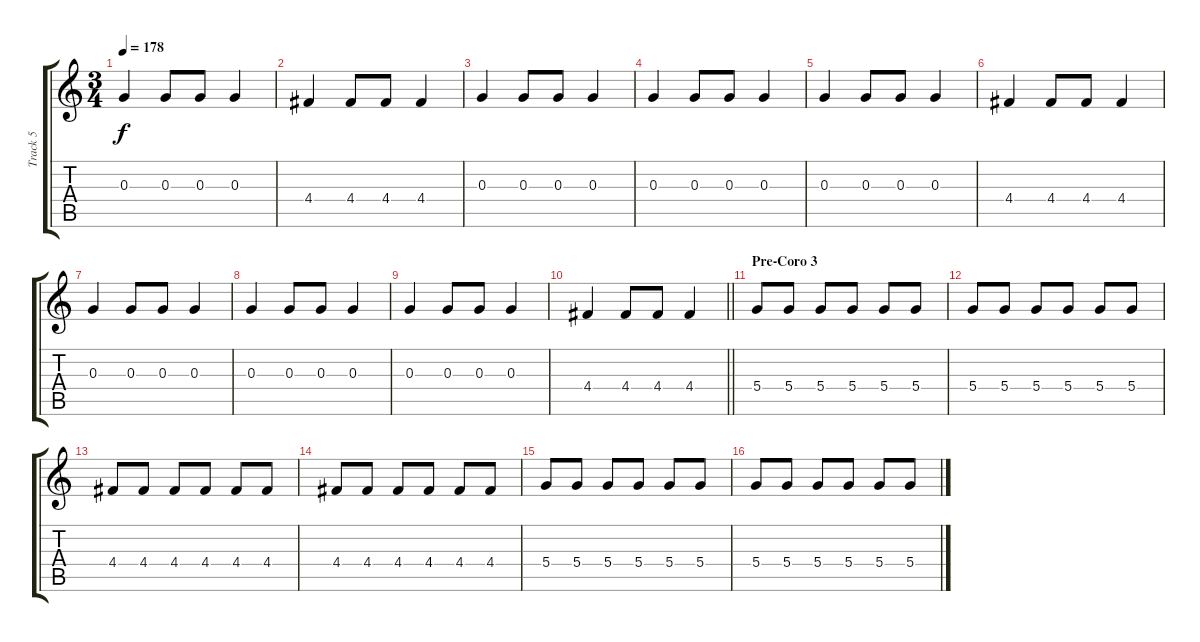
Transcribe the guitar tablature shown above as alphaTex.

\track ("Track 5" "Track 5") {instrument electricguitarclean}
\staff {score tabs}
\tuning (E4 B3 G3 D3 A2 E2) {hide}
\ts (3 4)
\tempo 178
\clef g2
\ks c
0.3.4{dy f} 0.3.8 0.3.8 0.3.4 |
4.4.4 4.4.8 4.4.8 4.4.4 |
0.3.4 0.3.8 0.3.8 0.3.4 |
0.3.4 0.3.8 0.3.8 0.3.4 |
0.3.4 0.3.8 0.3.8 0.3.4 |
4.4.4 4.4.8 4.4.8 4.4.4 |
0.3.4 0.3.8 0.3.8 0.3.4 |
0.3.4 0.3.8 0.3.8 0.3.4 |
0.3.4 0.3.8 0.3.8 0.3.4 |
\barLineRight lightlight
4.4.4 4.4.8 4.4.8 4.4.4 |
\section ("" "Pre-Coro 3")
5.4.8 5.4.8 5.4.8 5.4.8 5.4.8 5.4.8 |
5.4.8 5.4.8 5.4.8 5.4.8 5.4.8 5.4.8 |
4.4.8 4.4.8 4.4.8 4.4.8 4.4.8 4.4.8 |
4.4.8 4.4.8 4.4.8 4.4.8 4.4.8 4.4.8 |
5.4.8 5.4.8 5.4.8 5.4.8 5.4.8 5.4.8 |
5.4.8 5.4.8 5.4.8 5.4.8 5.4.8 5.4.8
